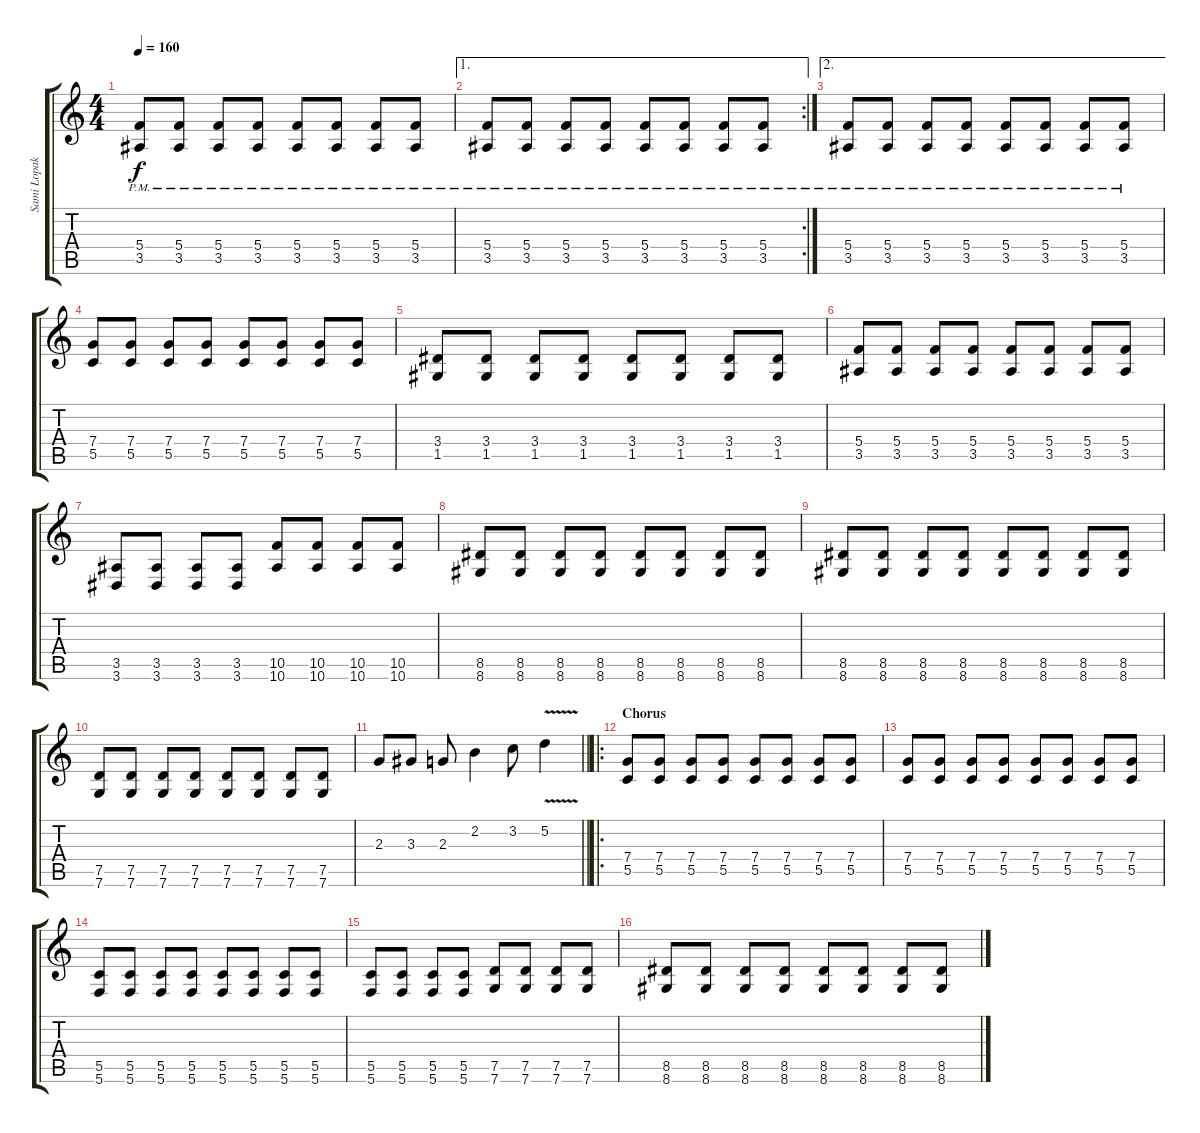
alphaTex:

\track ("Sami Lopakka" "Sami Lopak") {instrument distortionguitar}
\staff {score tabs}
\tuning (D4 A3 F3 C3 G2 C2) {hide}
\ts (4 4)
\tempo 160
\clef g2
\ks c
(5.4{pm} 3.5{pm}).8{dy f} (5.4{pm} 3.5{pm}).8 (5.4{pm} 3.5{pm}).8 (5.4{pm} 3.5{pm}).8 (5.4{pm} 3.5{pm}).8 (5.4{pm} 3.5{pm}).8 (5.4{pm} 3.5{pm}).8 (5.4{pm} 3.5{pm}).8 |
\ae 1
\rc 2
(5.4{pm} 3.5{pm}).8 (5.4{pm} 3.5{pm}).8 (5.4{pm} 3.5{pm}).8 (5.4{pm} 3.5{pm}).8 (5.4{pm} 3.5{pm}).8 (5.4{pm} 3.5{pm}).8 (5.4{pm} 3.5{pm}).8 (5.4{pm} 3.5{pm}).8 |
\ae 2
(5.4{pm} 3.5{pm}).8 (5.4{pm} 3.5{pm}).8 (5.4{pm} 3.5{pm}).8 (5.4{pm} 3.5{pm}).8 (5.4{pm} 3.5{pm}).8 (5.4{pm} 3.5{pm}).8 (5.4{pm} 3.5{pm}).8 (5.4{pm} 3.5{pm}).8 |
(7.4 5.5).8 (7.4 5.5).8 (7.4 5.5).8 (7.4 5.5).8 (7.4 5.5).8 (7.4 5.5).8 (7.4 5.5).8 (7.4 5.5).8 |
(3.4 1.5).8 (3.4 1.5).8 (3.4 1.5).8 (3.4 1.5).8 (3.4 1.5).8 (3.4 1.5).8 (3.4 1.5).8 (3.4 1.5).8 |
(5.4 3.5).8 (5.4 3.5).8 (5.4 3.5).8 (5.4 3.5).8 (5.4 3.5).8 (5.4 3.5).8 (5.4 3.5).8 (5.4 3.5).8 |
(3.5 3.6).8 (3.5 3.6).8 (3.5 3.6).8 (3.5 3.6).8 (10.5 10.6).8 (10.5 10.6).8 (10.5 10.6).8 (10.5 10.6).8 |
(8.5 8.6).8 (8.5 8.6).8 (8.5 8.6).8 (8.5 8.6).8 (8.5 8.6).8 (8.5 8.6).8 (8.5 8.6).8 (8.5 8.6).8 |
(8.5 8.6).8 (8.5 8.6).8 (8.5 8.6).8 (8.5 8.6).8 (8.5 8.6).8 (8.5 8.6).8 (8.5 8.6).8 (8.5 8.6).8 |
(7.5 7.6).8 (7.5 7.6).8 (7.5 7.6).8 (7.5 7.6).8 (7.5 7.6).8 (7.5 7.6).8 (7.5 7.6).8 (7.5 7.6).8 |
\barLineRight lightlight
2.3.8 3.3.8 2.3.8 2.2.4 3.2.8 5.2{v}.4 |
\ro
\section ("" "Chorus")
(7.4 5.5).8 (7.4 5.5).8 (7.4 5.5).8 (7.4 5.5).8 (7.4 5.5).8 (7.4 5.5).8 (7.4 5.5).8 (7.4 5.5).8 |
(7.4 5.5).8 (7.4 5.5).8 (7.4 5.5).8 (7.4 5.5).8 (7.4 5.5).8 (7.4 5.5).8 (7.4 5.5).8 (7.4 5.5).8 |
(5.5 5.6).8 (5.5 5.6).8 (5.5 5.6).8 (5.5 5.6).8 (5.5 5.6).8 (5.5 5.6).8 (5.5 5.6).8 (5.5 5.6).8 |
(5.5 5.6).8 (5.5 5.6).8 (5.5 5.6).8 (5.5 5.6).8 (7.5 7.6).8 (7.5 7.6).8 (7.5 7.6).8 (7.5 7.6).8 |
(8.5 8.6).8 (8.5 8.6).8 (8.5 8.6).8 (8.5 8.6).8 (8.5 8.6).8 (8.5 8.6).8 (8.5 8.6).8 (8.5 8.6).8
